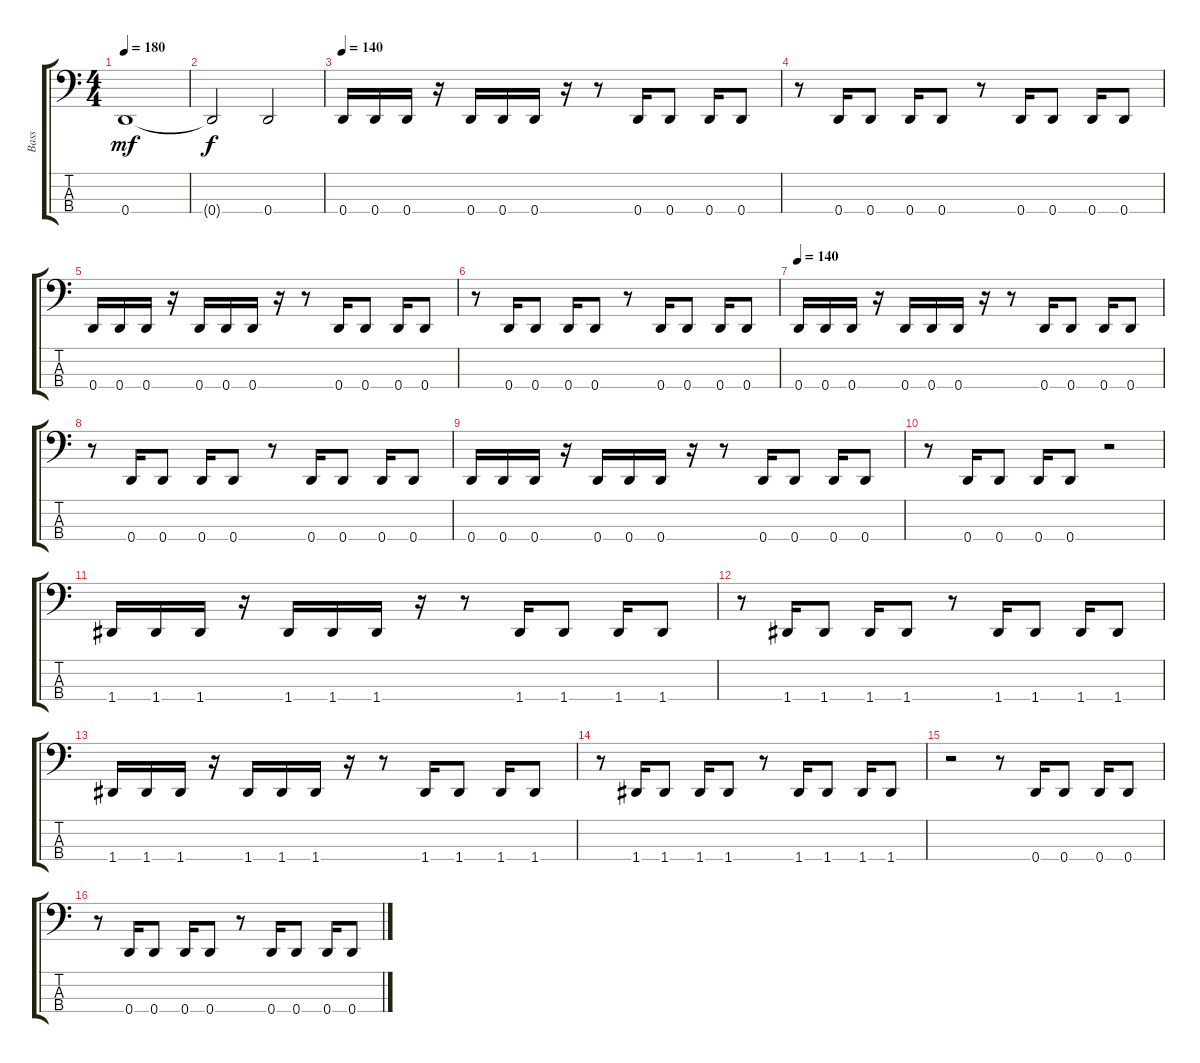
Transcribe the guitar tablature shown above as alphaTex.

\track ("Bass" "Bass") {instrument electricbasspick}
\staff {score tabs}
\tuning (G2 D2 A1 D1) {hide}
\ts (4 4)
\tempo 180
\clef f4
\ks c
0.4.1{dy mf} |
0.4{t}.2{dy f} 0.4.2 |
\tempo 140
0.4.16 0.4.16 0.4.16 r.16 0.4.16 0.4.16 0.4.16 r.16 r.8 0.4.16 0.4.8 0.4.16 0.4.8 |
r.8 0.4.16 0.4.8 0.4.16 0.4.8 r.8 0.4.16 0.4.8 0.4.16 0.4.8 |
0.4.16 0.4.16 0.4.16 r.16 0.4.16 0.4.16 0.4.16 r.16 r.8 0.4.16 0.4.8 0.4.16 0.4.8 |
r.8 0.4.16 0.4.8 0.4.16 0.4.8 r.8 0.4.16 0.4.8 0.4.16 0.4.8 |
\tempo 140
0.4.16 0.4.16 0.4.16 r.16 0.4.16 0.4.16 0.4.16 r.16 r.8 0.4.16 0.4.8 0.4.16 0.4.8 |
r.8 0.4.16 0.4.8 0.4.16 0.4.8 r.8 0.4.16 0.4.8 0.4.16 0.4.8 |
0.4.16 0.4.16 0.4.16 r.16 0.4.16 0.4.16 0.4.16 r.16 r.8 0.4.16 0.4.8 0.4.16 0.4.8 |
r.8 0.4.16 0.4.8 0.4.16 0.4.8 r.2 |
1.4.16 1.4.16 1.4.16 r.16 1.4.16 1.4.16 1.4.16 r.16 r.8 1.4.16 1.4.8 1.4.16 1.4.8 |
r.8 1.4.16 1.4.8 1.4.16 1.4.8 r.8 1.4.16 1.4.8 1.4.16 1.4.8 |
1.4.16 1.4.16 1.4.16 r.16 1.4.16 1.4.16 1.4.16 r.16 r.8 1.4.16 1.4.8 1.4.16 1.4.8 |
r.8 1.4.16 1.4.8 1.4.16 1.4.8 r.8 1.4.16 1.4.8 1.4.16 1.4.8 |
r.2 r.8 0.4.16 0.4.8 0.4.16 0.4.8 |
r.8 0.4.16 0.4.8 0.4.16 0.4.8 r.8 0.4.16 0.4.8 0.4.16 0.4.8
